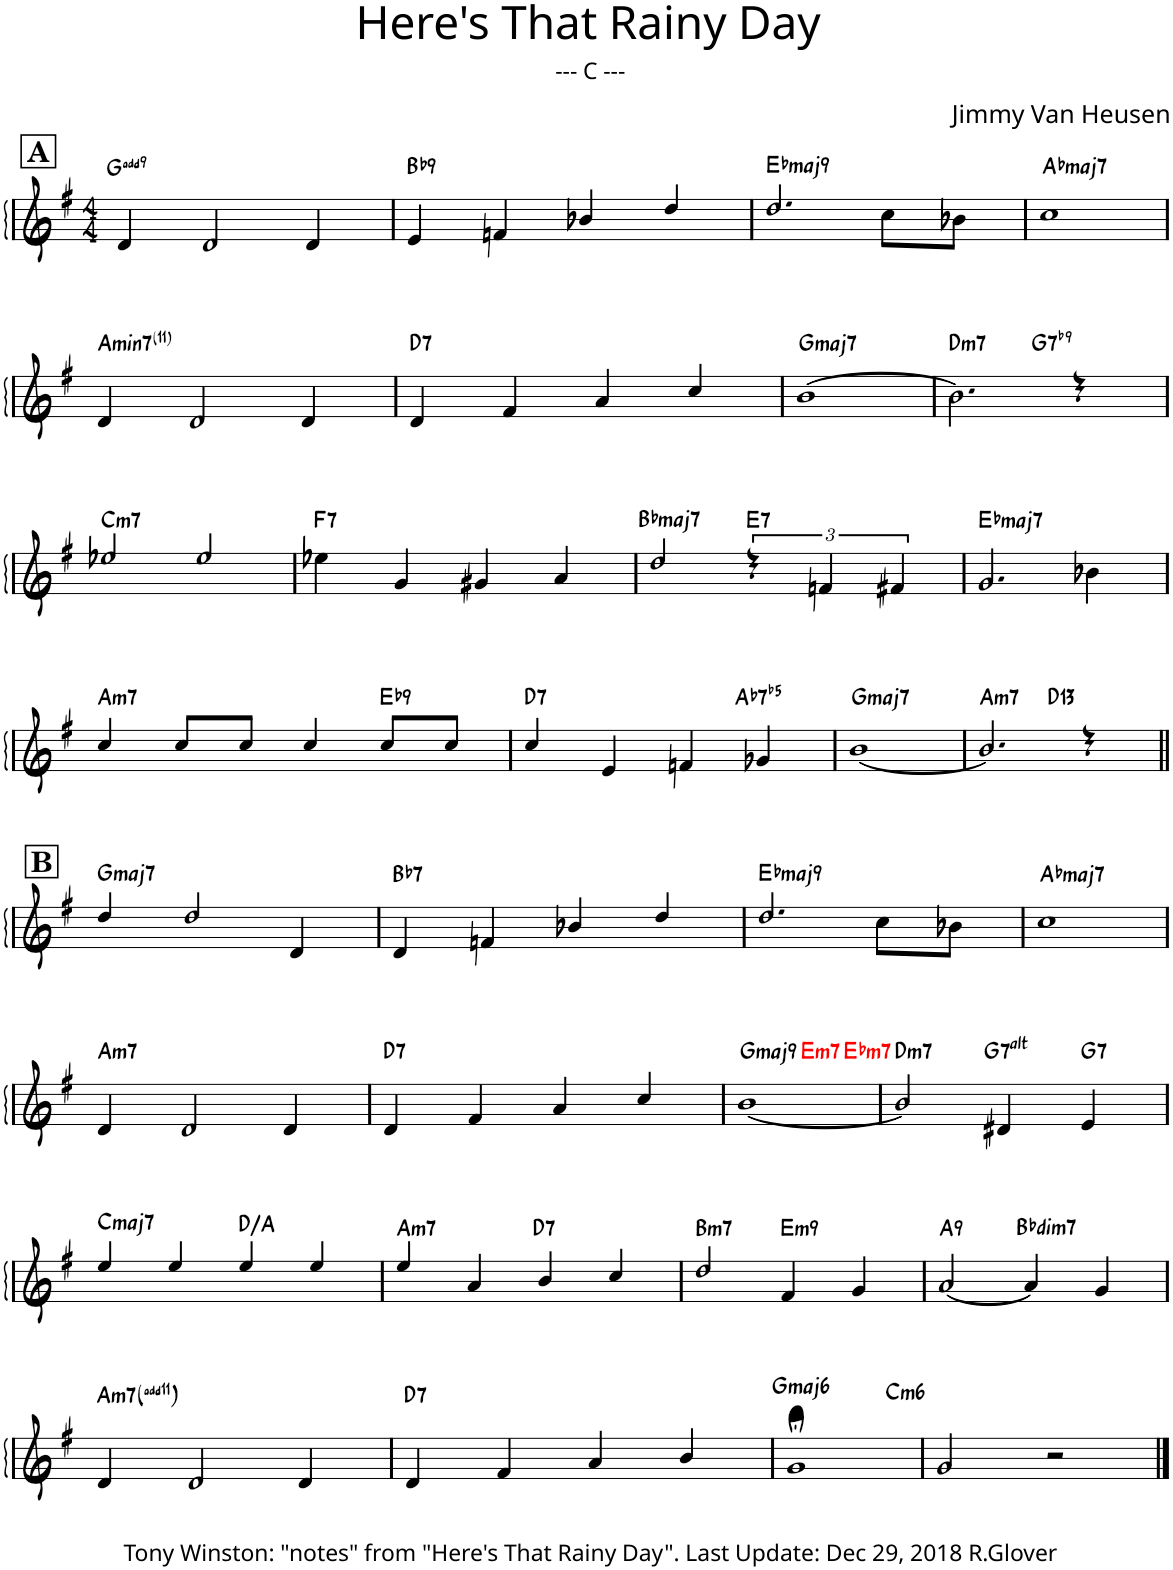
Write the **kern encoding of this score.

**kern	**harte
*part1	*part1
*staff1	*
*I"Piano	*
*I'Pno	*
*clefG2	*
*k[f#]	*
*M4/4	*
!!LO:REH:place=s1:a:B:cj:fs=14:t=A
=14-	=14-
4d/	G:maj(9)
2d/	.
4d/	.
=13-	=13-
!	!LO:H:kt=9
4e/	Bb:9
4fn/	.
4b-X/	.
4dd/	.
=12-	=12-
!	!LO:H:kt=maj9
2.dd/	Eb:maj9
8cc\L	.
8b-X\J	.
=11-	=11-
!	!LO:H:kt=maj7
1cc	Ab:maj7
!!LO:LB:g=z
=10-	=10-
!	!LO:H:kt=min7
4d/	A:min7(11)
2d/	.
4d/	.
=9-	=9-
!	!LO:H:kt=7
4d/	D:7
4f#/	.
4a/	.
4cc/	.
=8-	=8-
!	!LO:H:kt=maj7
[>1b	G:maj7
=7-	=7-
!	!LO:H:kt=m7
*^	*
2.b\]	2ryy	D:min7
!	!	!LO:H:kt=7
.	2ryy	G:7(b9)
4rdd	.	.
!!LO:LB:g=z	!!
=6-	=6-	=6-
!	!	!LO:H:kt=m7
*v	*v	*
2ee-X/	C:min7
2ee-/	.
=5-	=5-
!	!LO:H:kt=7
4ee-X\	F:7
4g/	.
4g#X/	.
4a/	.
=4-	=4-
!	!LO:H:kt=maj7
2dd/	Bb:maj7
!	!LO:H:kt=7
6rdd	E:7
6fn/	.
6f#X/	.
=3-	=3-
!	!LO:H:kt=maj7
2.g/	Eb:maj7
4b-X\	.
!!LO:LB:g=z
=2-	=2-
!	!LO:H:kt=m7
4cc/	A:min7
8cc/L	.
8cc/J	.
4cc/	.
!	!LO:H:kt=9
8cc/L	Eb:9
8cc/J	.
=1-	=1-
!	!LO:H:kt=7
4cc/	D:7
4e/	.
4fn/	.
!	!LO:H:kt=7
4g-X/	Ab:(3,b5,b7)
=	=
!	!LO:H:kt=maj7
[1b	G:maj7
=1	=1
!	!LO:H:kt=m7
*^	*
2.b/]	2ryy	A:min7
!	!	!LO:H:kt=13
.	2ryy	D:9(11,13)
4rdd	.	.
!!LO:LB:g=z	!!
!!LO:REH:place=s1:a:B:cj:fs=14:t=B	!!
=2||	=2||	=2||
!	!	!LO:H:kt=maj7
*v	*v	*
4dd/	G:maj7
2dd/	.
4d/	.
=3	=3
!	!LO:H:kt=7
4d/	Bb:7
4fn/	.
4b-X/	.
4dd/	.
=4	=4
!	!LO:H:kt=maj9
2.dd/	Eb:maj9
8cc\L	.
8b-X\J	.
=5	=5
!	!LO:H:kt=maj7
1cc	Ab:maj7
!!LO:LB:g=z
=6	=6
!	!LO:H:kt=m7
4d/	A:min7
2d/	.
4d/	.
=7	=7
!	!LO:H:kt=7
4d/	D:7
4f#/	.
4a/	.
4cc/	.
=8	=8
!	!LO:H:kt=maj9
*^	*
*	*^	*
[1b	2ryy	2.ryy	G:maj9
!	!	!	!LO:H:kt=m7
.	2ryy	.	E:min7
!	!	!	!LO:H:kt=m7
.	.	4ryy	Eb:min7
=9	=9	=9	=9
!	!	!	!LO:H:kt=m7
*v	*v	*v	*
2b/]	D:min7
!	!LO:H:kt=7
4d#X/	G:(3,b5,#5,b7,b9,#9)
!	!LO:H:kt=7
4e/	G:7
!!LO:LB:g=z
=10	=10
!	!LO:H:kt=maj7
4ee/	C:maj7
4ee/	.
4ee/	D:maj/5
4ee/	.
=11	=11
!	!LO:H:kt=m7
4ee/	A:min7
4a/	.
!	!LO:H:kt=7
4b/	D:7
4cc/	.
=12	=12
!	!LO:H:kt=m7
2dd/	B:min7
!	!LO:H:kt=m9
4f#/	E:min9
4g/	.
=13	=13
!	!LO:H:kt=9
[2a/	A:9
!	!LO:H:kt=dim7
4a/]	Bb:dim7
4g/	.
!!LO:LB:g=z
=14	=14
!	!LO:H:kt=m7
4d/	A:min7(11)
2d/	.
4d/	.
=15	=15
!	!LO:H:kt=7
4d/	D:7
4f#/	.
4a/	.
4b/	.
=16	=16
!	!LO:H:kt=maj6
*^	*
1g;<	2.ryy	G:maj6
!	!	!LO:H:kt=m6
.	4ryy	C:min6
*v	*v	*
=17	=17
2g/	.
2r	.
==	==
*-	*-
